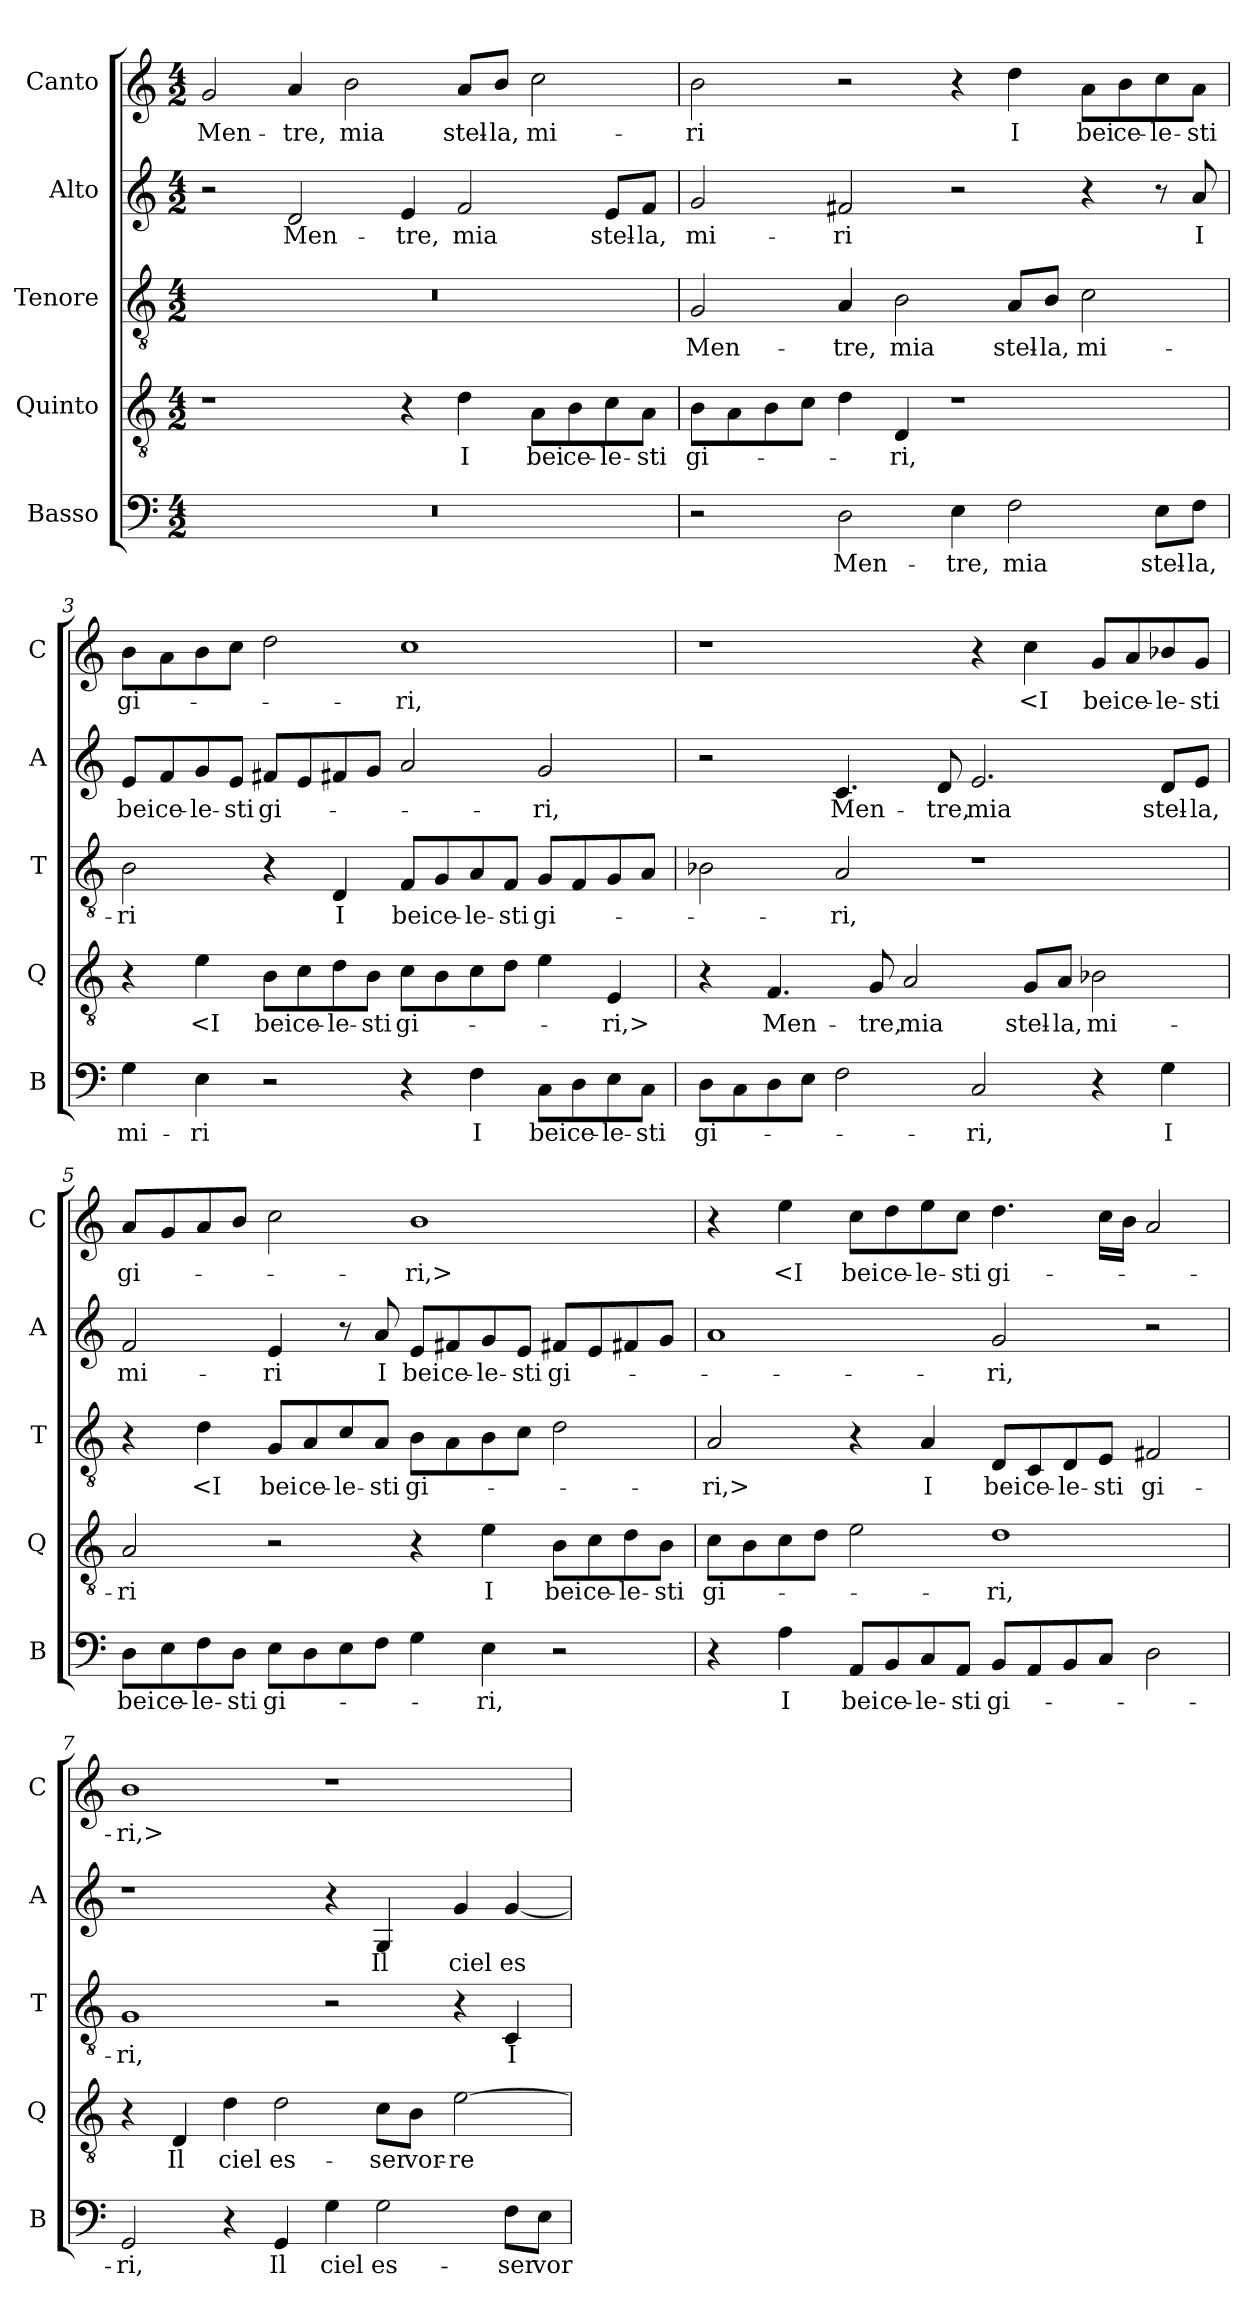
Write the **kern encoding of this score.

**kern	**text	**kern	**text	**kern	**text	**kern	**text	**kern	**text
*part5	*part5	*part4	*part4	*part3	*part3	*part2	*part2	*part1	*part1
*staff5	*staff5	*staff4	*staff4	*staff3	*staff3	*staff2	*staff2	*staff1	*staff1
*I"Basso	*	*I"Quinto	*	*I"Tenore	*	*I"Alto	*	*I"Canto	*
*I'B	*	*I'Q	*	*I'T	*	*I'A	*	*I'C	*
*clefF4	*	*clefGv2	*	*clefGv2	*	*clefG2	*	*clefG2	*
*k[]	*	*k[]	*	*k[]	*	*k[]	*	*k[]	*
*M4/2	*	*M4/2	*	*M4/2	*	*M4/2	*	*M4/2	*
=1	=1	=1	=1	=1	=1	=1	=1	=1	=1
0r	.	1r	.	0r	.	2r	.	2g	Men-
.	.	.	.	.	.	2d	Men-	4a	-tre,
.	.	.	.	.	.	.	.	2b	mia
.	.	4r	.	.	.	4e	-tre,	.	.
.	.	4d	I	.	.	2f	mia	8aL	stel-
.	.	.	.	.	.	.	.	8bJ	-la,
.	.	8AL	bei	.	.	.	.	2cc	mi-
.	.	8B	ce-	.	.	.	.	.	.
.	.	8c	-le-	.	.	8eL	stel-	.	.
.	.	8AJ	-sti	.	.	8fJ	-la,	.	.
=2	=2	=2	=2	=2	=2	=2	=2	=2	=2
2r	.	8BL	gi-	2G	Men-	2g	mi-	2b	-ri
.	.	8A	.	.	.	.	.	.	.
.	.	8B	.	.	.	.	.	.	.
.	.	8cJ	.	.	.	.	.	.	.
2D	Men-	4d	.	4A	-tre,	2f#X	-ri	2r	.
.	.	4D	-ri,	2B	mia	.	.	.	.
4E	-tre,	1r	.	.	.	2r	.	4r	.
2F	mia	.	.	8AL	stel-	.	.	4dd	I
.	.	.	.	8BJ	-la,	.	.	.	.
.	.	.	.	2c	mi-	4r	.	8aL	bei
.	.	.	.	.	.	.	.	8b	ce-
8EL	stel-	.	.	.	.	8r	.	8cc	-le-
8FJ	-la,	.	.	.	.	8a	I	8aJ	-sti
=3	=3	=3	=3	=3	=3	=3	=3	=3	=3
4G	mi-	4r	.	2B	-ri	8eL	bei	8bL	gi-
.	.	.	.	.	.	8f	ce-	8a	.
4E	-ri	4e	<I	.	.	8g	-le-	8b	.
.	.	.	.	.	.	8eJ	-sti	8ccJ	.
2r	.	8BL	bei	4r	.	8f#XL	gi-	2dd	.
.	.	8c	ce-	.	.	8e	.	.	.
.	.	8d	-le-	4D	I	8f#X	.	.	.
.	.	8BJ	-sti	.	.	8gJ	.	.	.
4r	.	8cL	gi-	8FL	bei	2a	.	1cc	-ri,
.	.	8B	.	8G	ce-	.	.	.	.
4F	I	8c	.	8A	-le-	.	.	.	.
.	.	8dJ	.	8FJ	-sti	.	.	.	.
8CL	bei	4e	.	8GL	gi-	2g	-ri,	.	.
8D	ce-	.	.	8F	.	.	.	.	.
8E	-le-	4E	-ri,>	8G	.	.	.	.	.
8CJ	-sti	.	.	8AJ	.	.	.	.	.
=4	=4	=4	=4	=4	=4	=4	=4	=4	=4
8DL	gi-	4r	.	2B-X	.	2r	.	1r	.
8C	.	.	.	.	.	.	.	.	.
8D	.	4.F	Men-	.	.	.	.	.	.
8EJ	.	.	.	.	.	.	.	.	.
2F	.	.	.	2A	-ri,	4.c	Men-	.	.
.	.	8G	-tre,	.	.	.	.	.	.
.	.	2A	mia	.	.	.	.	.	.
.	.	.	.	.	.	8d	-tre,	.	.
2C	-ri,	.	.	1r	.	2.e	mia	4r	.
.	.	8GL	stel-	.	.	.	.	4cc	<I
.	.	8AJ	-la,	.	.	.	.	.	.
4r	.	2B-X	mi-	.	.	.	.	8gL	bei
.	.	.	.	.	.	.	.	8a	ce-
4G	I	.	.	.	.	8dL	stel-	8b-X	-le-
.	.	.	.	.	.	8eJ	-la,	8gJ	-sti
=5	=5	=5	=5	=5	=5	=5	=5	=5	=5
8DL	bei	2A	-ri	4r	.	2f	mi-	8aL	gi-
8E	ce-	.	.	.	.	.	.	8g	.
8F	-le-	.	.	4d	<I	.	.	8a	.
8DJ	-sti	.	.	.	.	.	.	8bJ	.
8EL	gi-	2r	.	8GL	bei	4e	-ri	2cc	.
8D	.	.	.	8A	ce-	.	.	.	.
8E	.	.	.	8c	-le-	8r	.	.	.
8FJ	.	.	.	8AJ	-sti	8a	I	.	.
4G	.	4r	.	8BL	gi-	8eL	bei	1b	-ri,>
.	.	.	.	8A	.	8f#X	ce-	.	.
4E	-ri,	4e	I	8B	.	8g	-le-	.	.
.	.	.	.	8cJ	.	8eJ	-sti	.	.
2r	.	8BL	bei	2d	.	8f#XL	gi-	.	.
.	.	8c	ce-	.	.	8e	.	.	.
.	.	8d	-le-	.	.	8f#X	.	.	.
.	.	8BJ	-sti	.	.	8gJ	.	.	.
=6	=6	=6	=6	=6	=6	=6	=6	=6	=6
4r	.	8cL	gi-	2A	-ri,>	1a	.	4r	.
.	.	8B	.	.	.	.	.	.	.
4A	I	8c	.	.	.	.	.	4ee	<I
.	.	8dJ	.	.	.	.	.	.	.
8AAL	bei	2e	.	4r	.	.	.	8ccL	bei
8BB	ce-	.	.	.	.	.	.	8dd	ce-
8C	-le-	.	.	4A	I	.	.	8ee	-le-
8AAJ	-sti	.	.	.	.	.	.	8ccJ	-sti
8BBL	gi-	1d	-ri,	8DL	bei	2g	-ri,	4.dd	gi-
8AA	.	.	.	8C	ce-	.	.	.	.
8BB	.	.	.	8D	-le-	.	.	.	.
8CJ	.	.	.	8EJ	-sti	.	.	16ccLL	.
.	.	.	.	.	.	.	.	16bJJ	.
2D	.	.	.	2F#X	gi-	2r	.	2a	.
=7	=7	=7	=7	=7	=7	=7	=7	=7	=7
2GG	-ri,	4r	.	1G	-ri,	1r	.	1b	-ri,>
.	.	4D	Il	.	.	.	.	.	.
4r	.	4d	ciel	.	.	.	.	.	.
4GG	Il	2d	es-	.	.	.	.	.	.
4G	ciel	.	.	2r	.	4r	.	1r	.
2G	es-	8cL	-ser	.	.	4G	Il	.	.
.	.	8BJ	vor-	.	.	.	.	.	.
.	.	[2e	-re-	4r	.	4g	ciel	.	.
8FL	-ser	.	.	4C	I	[4g	es-	.	.
8EJ	vor-	.	.	.	.	.	.	.	.
=	=	=	=	=	=	=	=	=	=
*-	*-	*-	*-	*-	*-	*-	*-	*-	*-
